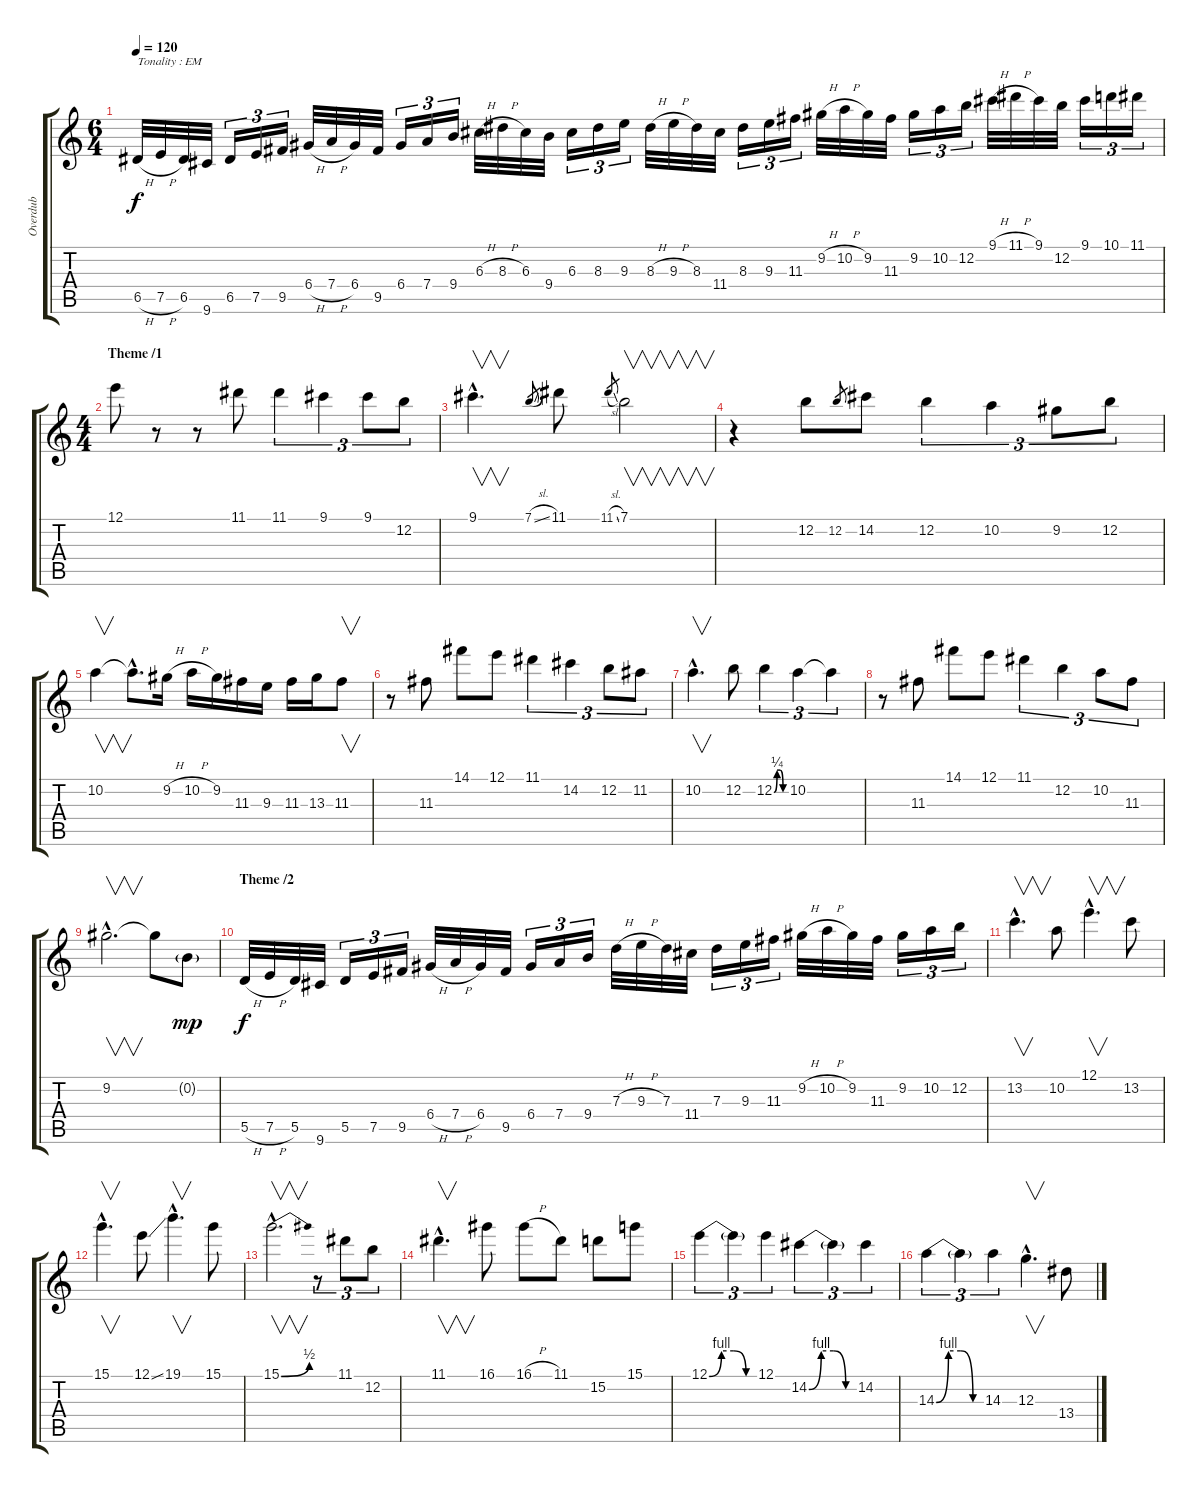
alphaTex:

\track ("Overdub" "Overdub") {instrument fretlessbass}
\staff {score tabs}
\tuning (E4 B3 G3 D3 A2 E2) {hide}
\ts (6 4)
\tempo 120
\clef g2
\ks c
6.5{h}.32{txt "Tonality : EM" dy f} 7.5{h}.32 6.5.32 9.6.32 6.5.16{tu (3 2)} 7.5.16{tu (3 2)} 9.5.16{tu (3 2)} 6.4{h}.32 7.4{h}.32 6.4.32 9.5.32 6.4.16{tu (3 2)} 7.4.16{tu (3 2)} 9.4.16{tu (3 2)} 6.3{h}.32 8.3{h}.32 6.3.32 9.4.32 6.3.16{tu (3 2)} 8.3.16{tu (3 2)} 9.3.16{tu (3 2)} 8.3{h}.32 9.3{h}.32 8.3.32 11.4.32 8.3.16{tu (3 2)} 9.3.16{tu (3 2)} 11.3.16{tu (3 2)} 9.2{h}.32 10.2{h}.32 9.2.32 11.3.32 9.2.16{tu (3 2)} 10.2.16{tu (3 2)} 12.2.16{tu (3 2)} 9.1{h}.32 11.1{h}.32 9.1.32 12.2.32 9.1.16{tu (3 2)} 10.1.16{tu (3 2)} 11.1.16{tu (3 2)} |
\ts (4 4)
\section ("" "Theme /1")
12.1.8 r.8 r.8 11.1.8 11.1.4{tu (3 2)} 9.1.4{tu (3 2)} 9.1.8{tu (3 2)} 12.2.8{tu (3 2)} |
9.1{hac}.4{v d} 7.1{sl}.8{gr} 11.1.8 11.1{sl}.8{gr} 7.1.2{v} |
r.4 12.2.8 12.2.8{gr} 14.2.8 12.2.4{tu (3 2)} 10.2.4{tu (3 2)} 9.2.8{tu (3 2)} 12.2.8{tu (3 2)} |
10.2.4{v} 10.2{hac t}.8{d} 9.2{h}.16 10.2{h}.16 9.2.16 11.3.16 9.3.16 11.3.16 13.3.16 11.3.8{v} |
r.8 11.3.8 14.1.8 12.1.8 11.1.4{tu (3 2)} 14.2.4{tu (3 2)} 12.2.8{tu (3 2)} 11.2.8{tu (3 2)} |
10.2{hac}.4{v d} 12.2.8 12.2{be (custom 0 0 15 1 30 1 45 0 60 0)}.4{tu (3 2)} 10.2.4{tu (3 2)} 10.2{t}.4{tu (3 2)} |
r.8 11.3.8 14.1.8 12.1.8 11.1.4{tu (3 2)} 12.2.4{tu (3 2)} 10.2.8{tu (3 2)} 11.3.8{tu (3 2)} |
9.2{hac}.2{v d} 9.2{t}.8 0.2{g}.8{dy mp} |
\section ("" "Theme /2")
5.5{h}.32{dy f} 7.5{h}.32 5.5.32 9.6.32 5.5.16{tu (3 2)} 7.5.16{tu (3 2)} 9.5.16{tu (3 2)} 6.4{h}.32 7.4{h}.32 6.4.32 9.5.32 6.4.16{tu (3 2)} 7.4.16{tu (3 2)} 9.4.16{tu (3 2)} 7.3{h}.32 9.3{h}.32 7.3.32 11.4.32 7.3.16{tu (3 2)} 9.3.16{tu (3 2)} 11.3.16{tu (3 2)} 9.2{h}.32 10.2{h}.32 9.2.32 11.3.32 9.2.16{tu (3 2)} 10.2.16{tu (3 2)} 12.2.16{tu (3 2)} |
13.2{hac}.4{v d} 10.2.8 12.1{hac}.4{v d} 13.2.8 |
15.1{hac}.4{v d} 12.1{ss}.8 19.1{hac}.4{v d} 15.1.8 |
15.1{be (bend 0 0 60 2) hac}.2{v d} r.8{tu (3 2)} 11.1.8{tu (3 2)} 12.2.8{tu (3 2)} |
11.1{hac}.4{v d} 16.1.8 16.1{h}.8 11.1.8 15.2.8 15.1.8 |
12.1{be (custom 0 0 15 4 30 4 45 0 60 0)}.4{tu (3 2)} 12.1{t}.4{tu (3 2)} 12.1.4{tu (3 2)} 14.2{be (custom 0 0 15 4 30 4 45 0 60 0)}.4{tu (3 2)} 14.2{t}.4{tu (3 2)} 14.2.4{tu (3 2)} |
14.3{be (custom 0 0 15 4 30 4 45 0 60 0)}.4{tu (3 2)} 14.3{t}.4{tu (3 2)} 14.3.4{tu (3 2)} 12.3{hac}.4{v d} 13.4.8
